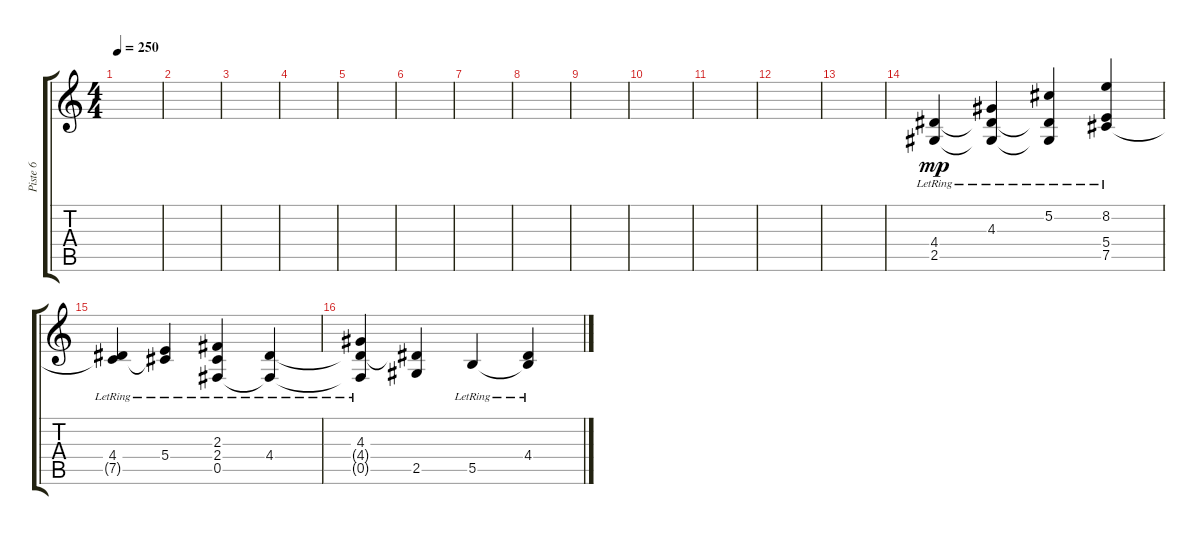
\track ("Piste 6" "Piste 6") {instrument distortionguitar}
\staff {score tabs}
\tuning (Db4 Ab3 E3 B2 Gb2 Db2) {hide}
\ts (4 4)
\tempo 250
\clef g2
\ks c
|
|
|
|
|
|
|
|
|
|
|
|
|
(4.4{lr} 2.5).4{dy mp instrument acousticguitarnylon} (4.3{lr} 4.4{t} 2.5{t}).4 (5.2{lr} 4.4{t} 2.5{t}).4 (8.2{lr} 5.4{lr} 7.5).4 |
(4.4{lr} 7.5{t}).4 (5.4{lr} 7.5{t}).4 (2.3{lr} 2.4{lr} 0.5{lr}).4 (4.4{lr} 0.5{t}).4 |
(4.3{lr} 4.4{t} 0.5{t}).4 (4.4{t} 2.5).4 5.5{lr}.4 (4.4{lr} 5.5{t}).4
